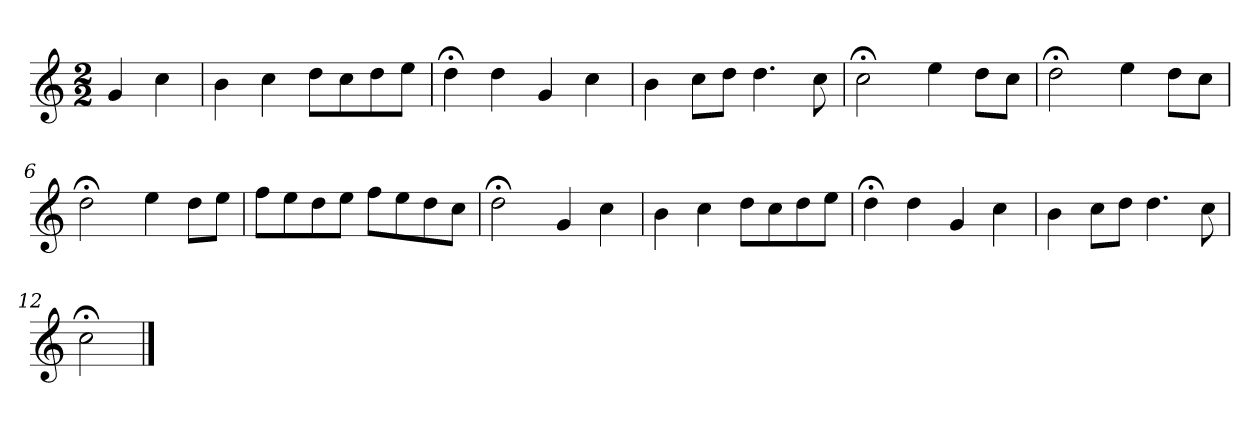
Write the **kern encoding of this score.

**kern
*part1
*staff1
*k[]
*C:
*M2/2
*MM120
=
4g
4cc
=1
4b
4cc
8ddL
8cc
8dd
8eeJ
=2
4dd;<
4dd
4g
4cc
=3
4b
8ccL
8ddJ
4.dd
8cc
=4
2cc;<
4ee
8ddL
8ccJ
=5
2dd;<
4ee
8ddL
8ccJ
=6
2dd;<
4ee
8ddL
8eeJ
=7
8ffL
8ee
8dd
8eeJ
8ffL
8ee
8dd
8ccJ
=8
2dd;<
4g
4cc
=9
4b
4cc
8ddL
8cc
8dd
8eeJ
=10
4dd;<
4dd
4g
4cc
=11
4b
8ccL
8ddJ
4.dd
8cc
=12
2cc;<
==
*-
